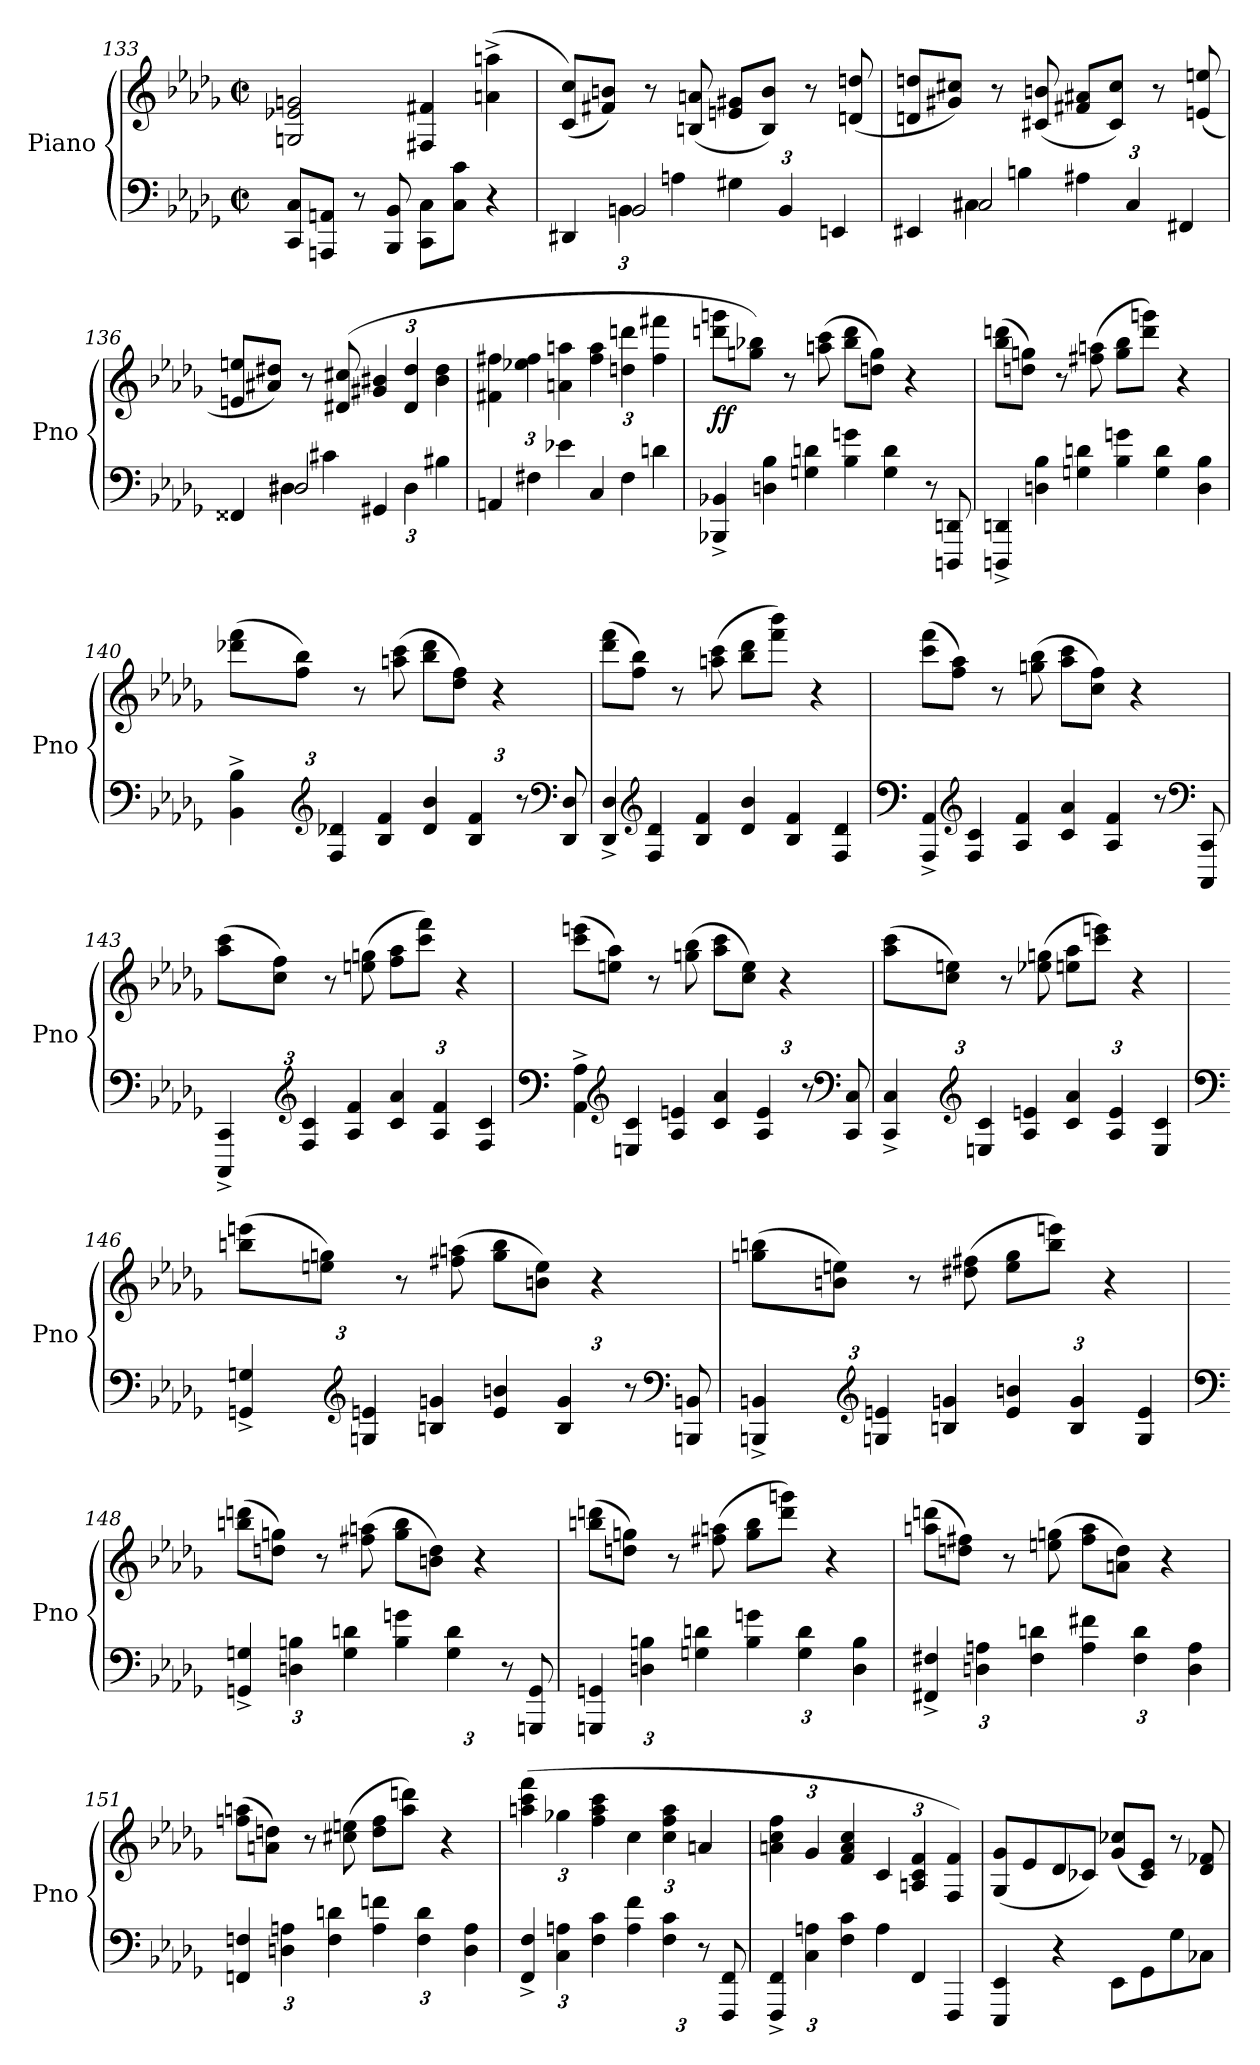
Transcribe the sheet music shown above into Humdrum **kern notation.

**kern	**kern	**dynam
*part1	*part1	*part1
*staff2	*staff1	*staff1/2
*I"Piano	*	*
*I'Pno	*	*
!!LO:LB:g=z
*clefF4	*clefG2	*
*k[b-e-a-d-g-]	*k[b-e-a-d-g-]	*
*M4/4	*M4/4	*
*met(c|)	*met(c|)	*
=133	=133	=133
8CC/ 8C/L	2Gn/ 2e-X/ 2gn/	.
8AAAn/ 8AAn/J	.	.
8r	.	.
8BBB-/ 8BB-/	.	.
8CC\ 8C\L	4F#X/ 4f#X/	.
8C\ 8c\J	.	.
4r	(4an\^ 4aan\^	.
=134	=134	=134
*^	*	*
*Xbrackettup	*Xtuplet	*	*
!	!	!	!LO:DY:b
6DD#X/	6ryy	(8c/ 8cc/L)	other-dynamics
.	.	8f#X/ 8bn/J)	.
6BBn\	3BB/	.	.
.	.	8r	.
6An\	.	.	.
.	.	(8Bn/ 8an/	.
*tuplet	*	*	*
6G#X\	2ryy	8en/ 8g#X/L	.
.	.	8B/ 8b/J)	.
6BB/	.	.	.
.	.	8r	.
6EEn/	.	.	.
.	.	(8dn/ 8ddn/	.
=135	=135	=135	=135
*	*Xtuplet	*	*
6EE#X/	6ryy	8dn/ 8ddn/L	.
.	.	8g#X/ 8cc#X/J)	.
6C#X\	3C#/	.	.
.	.	8r	.
6Bn\	.	.	.
.	.	(8c#X/ 8bn/	.
*tuplet	*	*	*
6A#X\	2ryy	8f#X/ 8a#X/L	.
.	.	8c#/ 8cc#/J)	.
6C#/	.	.	.
.	.	8r	.
6FF#X/	.	.	.
.	.	(8en/ 8een/	.
!!LO:LB:g=z
=136	=136	=136	=136
*	*Xtuplet	*	*
6FF##X/	6ryy	8en/ 8een/L	.
.	.	8a#X/ 8dd#X/J)	.
6D#X\	3D#/	.	.
.	.	8r	.
6c#X\	.	.	.
.	.	(8d#X/ 8cc#X/	.
*tuplet	*	*Xbrackettup	*
6GG#X/	2ryy	6g#X/ 6b#X/	.
6D#\	.	6d#/ 6dd#/	.
6B#X\	.	6b#\ 6dd#\	.
*v	*v	*	*
=137	=137	=137
6AAn/	6f#X\ 6ff#X\	.
6F#X\	6ee-X\ 6ff#\	.
6e-X\	6an\ 6aan\	.
6C/	6ff#\ 6aa\	.
6F#\	6ddn\ 6dddn\	.
6dn\	6ff#\ 6fff#X\	.
=138	=138	=138
!	!	!LO:DY:b
6BBB-X/^ 6BB-X/^	8dddn\ 8gggn\L	ff
.	8ggn\ 8bb-X\J)	.
6Dn\ 6B-\	.	.
.	8r	.
6Gn\ 6dn\	.	.
.	(8aan\ 8ccc\	.
6B-\ 6gn\	8bb-\ 8ddd\L	.
.	8ddn\ 8gg\J)	.
6G\ 6d\	.	.
.	4r	.
12r	.	.
12DDDn/ 12DDn/	.	.
!!LO:LB:g=z
=139	=139	=139
*Xtuplet	*	*
6DDDn/^ 6DDn/^	(8bb-\ 8dddn\L	.
.	8ddn\ 8ggn\J)	.
6Dn\ 6B-\	.	.
.	8r	.
6Gn\ 6dn\	.	.
.	(8ff#X\ 8aan\	.
6B-\ 6gn\	8gg\ 8bb-\L	.
.	8ddd\ 8gggn\J)	.
6G\ 6d\	.	.
.	4r	.
6D\ 6B-\	.	.
=140	=140	=140
*tuplet	*	*
6BB-\^ 6B-\^	(8ddd-X\ 8fff\L	.
.	8ff\ 8bb-\J)	.
*clefG2	*	*
6F/ 6d-X/	.	.
.	8r	.
6B-/ 6f/	.	.
.	(8aan\ 8ccc\	.
6d-/ 6b-/	8bb-\ 8ddd-\L	.
.	8dd-\ 8ff\J)	.
6B-/ 6f/	.	.
.	4r	.
12r	.	.
*clefF4	*	*
12DD-/ 12D-/	.	.
=141	=141	=141
*Xtuplet	*	*
6DD-/^ 6D-/^	(8ddd-\ 8fff\L	.
.	8ff\ 8bb-\J)	.
*clefG2	*	*
6F/ 6d-/	.	.
.	8r	.
6B-/ 6f/	.	.
.	(8aan\ 8ccc\	.
6d-/ 6b-/	8bb-\ 8ddd-\L	.
.	8fff\ 8bbb-\J)	.
6B-/ 6f/	.	.
.	4r	.
6F/ 6d-/	.	.
!!LO:LB:g=z
=142	=142	=142
*clefF4	*	*
6AAA-/^ 6AA-/^	(8ccc\ 8fff\L	.
.	8ff\ 8aa-\J)	.
*clefG2	*	*
6F/ 6c/	.	.
.	8r	.
6A-/ 6f/	.	.
.	(8ggn\ 8bb-\	.
6c/ 6a-/	8aa-\ 8ccc\L	.
.	8cc\ 8ff\J)	.
6A-/ 6f/	.	.
.	4r	.
12r	.	.
*clefF4	*	*
12CCC/ 12CC/	.	.
=143	=143	=143
*tuplet	*	*
6CCC/^ 6CC/^	(8aa-\ 8ccc\L	.
.	8cc\ 8ff\J)	.
*clefG2	*	*
6F/ 6c/	.	.
.	8r	.
6A-/ 6f/	.	.
.	(8een\ 8ggn\	.
6c/ 6a-/	8ff\ 8aa-\L	.
.	8ccc\ 8fff\J)	.
6A-/ 6f/	.	.
.	4r	.
6F/ 6c/	.	.
=144	=144	=144
*clefF4	*	*
*Xtuplet	*	*
6AA-\^ 6A-\^	(8ccc\ 8eeen\L	.
.	8een\ 8aa-\J)	.
*clefG2	*	*
6En/ 6c/	.	.
.	8r	.
6A-/ 6en/	.	.
.	(8ggn\ 8bb-\	.
*tuplet	*	*
6c/ 6a-/	8aa-\ 8ccc\L	.
.	8cc\ 8ee\J)	.
6A-/ 6e/	.	.
.	4r	.
12r	.	.
*clefF4	*	*
12CC/ 12C/	.	.
!!LO:PB:g=z
=145	=145	=145
6CC/^ 6C/^	(8aa-\ 8ccc\L	.
.	8cc\ 8een\J)	.
*clefG2	*	*
6En/ 6c/	.	.
.	8r	.
6A-/ 6en/	.	.
.	(8ee-X\ 8ggn\	.
6c/ 6a-/	8een\ 8aa-\L	.
.	8ccc\ 8eeen\J)	.
6A-/ 6e/	.	.
.	4r	.
6E/ 6c/	.	.
=146	=146	=146
*clefF4	*	*
6GGn/^ 6Gn/^	(8bbn\ 8eeen\L	.
.	8een\ 8ggn\J)	.
*clefG2	*	*
6Gn/ 6en/	.	.
.	8r	.
6Bn/ 6gn/	.	.
.	(8ff#X\ 8aan\	.
6e/ 6bn/	8gg\ 8bb\L	.
.	8bn\ 8ee\J)	.
6B/ 6g/	.	.
.	4r	.
12r	.	.
*clefF4	*	*
12BBBn/ 12BBn/	.	.
=147	=147	=147
6BBBn/^ 6BBn/^	(8ggn\ 8bbn\L	.
.	8bn\ 8een\J)	.
*clefG2	*	*
6Gn/ 6en/	.	.
.	8r	.
6Bn/ 6gn/	.	.
.	(8dd#X\ 8ff#X\	.
6e/ 6bn/	8ee\ 8gg\L	.
.	8bb\ 8eeen\J)	.
6B/ 6g/	.	.
.	4r	.
6G/ 6e/	.	.
!!LO:LB:g=z
=148	=148	=148
*clefF4	*	*
6GGn/^ 6Gn/^	(8bbn\ 8dddn\L	.
.	8ddn\ 8ggn\J)	.
6Dn\ 6Bn\	.	.
.	8r	.
6G\ 6dn\	.	.
.	(8ff#X\ 8aan\	.
6B\ 6gn\	8gg\ 8bb\L	.
.	8bn\ 8dd\J)	.
6G\ 6d\	.	.
.	4r	.
12r	.	.
12GGGn/ 12GG/	.	.
=149	=149	=149
6GGGn/ 6GGn/	(8bbn\ 8dddn\L	.
.	8ddn\ 8ggn\J)	.
6Dn\ 6Bn\	.	.
.	8r	.
6Gn\ 6dn\	.	.
.	(8ff#X\ 8aan\	.
6B\ 6gn\	8gg\ 8bb\L	.
.	8ddd\ 8gggn\J)	.
6G\ 6d\	.	.
.	4r	.
6D\ 6B\	.	.
=150	=150	=150
6FF#X/^ 6F#X/^	(8aan\ 8dddn\L	.
.	8ddn\ 8ff#X\J)	.
6Dn\ 6An\	.	.
.	8r	.
6F#\ 6dn\	.	.
.	(8een\ 8ggn\	.
6A\ 6f#X\	8ff#\ 8aa\L	.
.	8an\ 8dd\J)	.
6F#\ 6d\	.	.
.	4r	.
6D\ 6A\	.	.
!!LO:LB:g=z
=151	=151	=151
6FFn/ 6Fn/	(8ffn\ 8aan\L	.
.	8an\ 8ddn\J)	.
6Dn\ 6An\	.	.
.	8r	.
6F\ 6dn\	.	.
.	(8cc#X\ 8een\	.
6A\ 6fn\	8dd\ 8ff\L	.
.	8aa\ 8dddn\J)	.
6F\ 6d\	.	.
.	4r	.
6D\ 6A\	.	.
=152	=152	=152
6FF/^ 6F/^	(6aan\ 6ccc\ 6fff\	.
6C\ 6An\	6gg-X\	.
6F\ 6c\	6ff\ 6aa\ 6ccc\	.
6A\ 6f\	6cc\	.
6F\ 6c\	6cc\ 6ff\ 6aa\	.
12r	6an/	.
12FFF/ 12FF/	.	.
=153	=153	=153
6FFF/^ 6FF/^	6an\ 6cc\ 6ff\	.
6C\ 6An\	6g-/	.
6F\ 6c\	6f/ 6a/ 6cc/	.
*Xtuplet	*	*
6A\	6c/	.
6FF/	6An/ 6c/ 6f/	.
6FFF/	6F/ 6f/)	.
=154	=154	=154
4EEE-/ 4EE-/	(8G-/ 8g-/L	.
.	8e-/	.
4r	8d-/	.
.	8c-X/J)	.
8EE-\L	(8g-/ 8cc-X/L	.
8GG-\	8c-/ 8e-/J)	.
8G-\	8r	.
8C-X\J	8d-/ 8f-X/	.
=	=	=
*-	*-	*-
